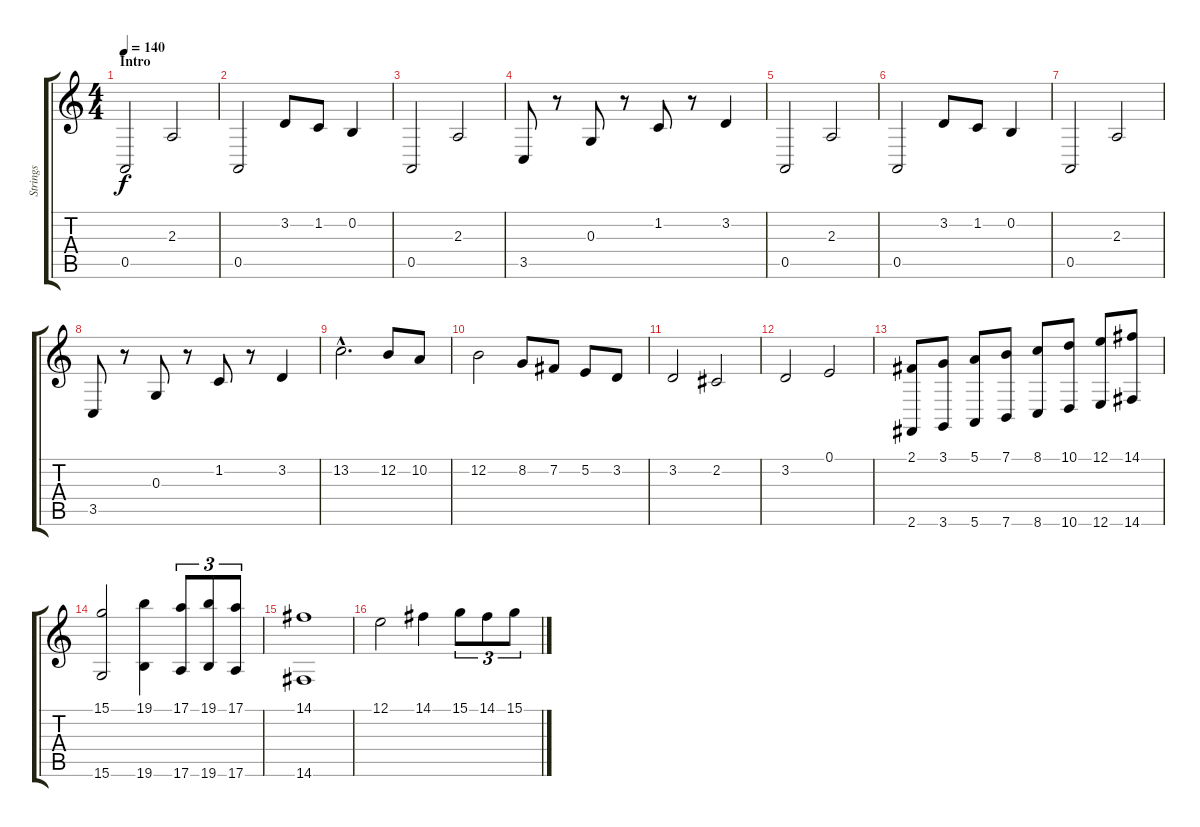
\track ("Strings" "Strings") {instrument stringensemble1}
\staff {score tabs}
\tuning (E4 B3 G3 D3 A2 E2) {hide}
\ts (4 4)
\section ("" "Intro")
\tempo 140
\clef g2
\ks c
0.5.2{dy f instrument stringensemble1} 2.3.2 |
0.5.2 3.2.8 1.2.8 0.2.4 |
0.5.2 2.3.2 |
3.5.8 r.8 0.3.8 r.8 1.2.8 r.8 3.2.4 |
0.5.2 2.3.2 |
0.5.2 3.2.8 1.2.8 0.2.4 |
0.5.2 2.3.2 |
3.5.8 r.8 0.3.8 r.8 1.2.8 r.8 3.2.4 |
13.2{hac}.2{d} 12.2.8 10.2.8 |
12.2.2 8.2.8 7.2.8 5.2.8 3.2.8 |
3.2.2 2.2.2 |
3.2.2 0.1.2 |
(2.1 2.6).8 (3.1 3.6).8 (5.1 5.6).8 (7.1 7.6).8 (8.1 8.6).8 (10.1 10.6).8 (12.1 12.6).8 (14.1 14.6).8 |
(15.1 15.6).2 (19.1 19.6).4 (17.1 17.6).8{tu (3 2)} (19.1 19.6).8{tu (3 2)} (17.1 17.6).8{tu (3 2)} |
(14.1 14.6).1 |
12.1.2 14.1.4 15.1.8{tu (3 2)} 14.1.8{tu (3 2)} 15.1.8{tu (3 2)}
